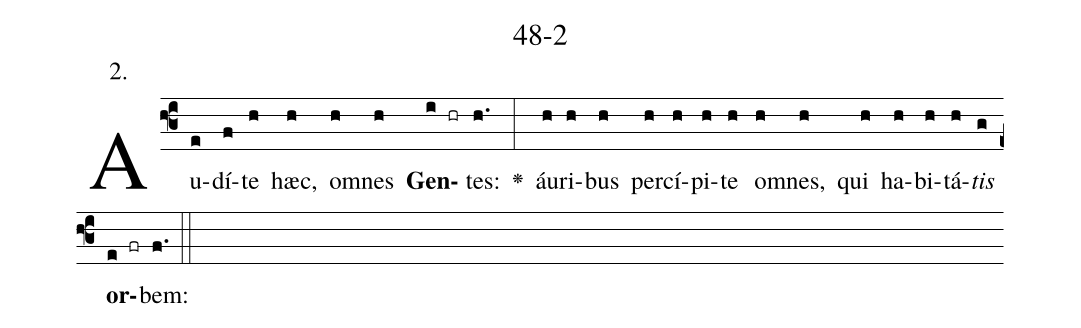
name: 48-2;
annotation: 2.;
%%
(f3)Au(e)dí(f)te(h) hæc,(h) om(h)nes(h) <b>Gen</b>(i hr)tes:(h.) <v>\greheightstar</v>(:) áu(h)ri(h)bus(h) per(h)cí(h)pi(h)te(h) om(h)nes,(h) qui(h) ha(h)bi(h)tá(h)<i>tis</i>(g) <b>or</b>(e fr)bem:(f.) (::)


%E(h) u(h) o(h) u(g) a(e) e.(f.) (::)
